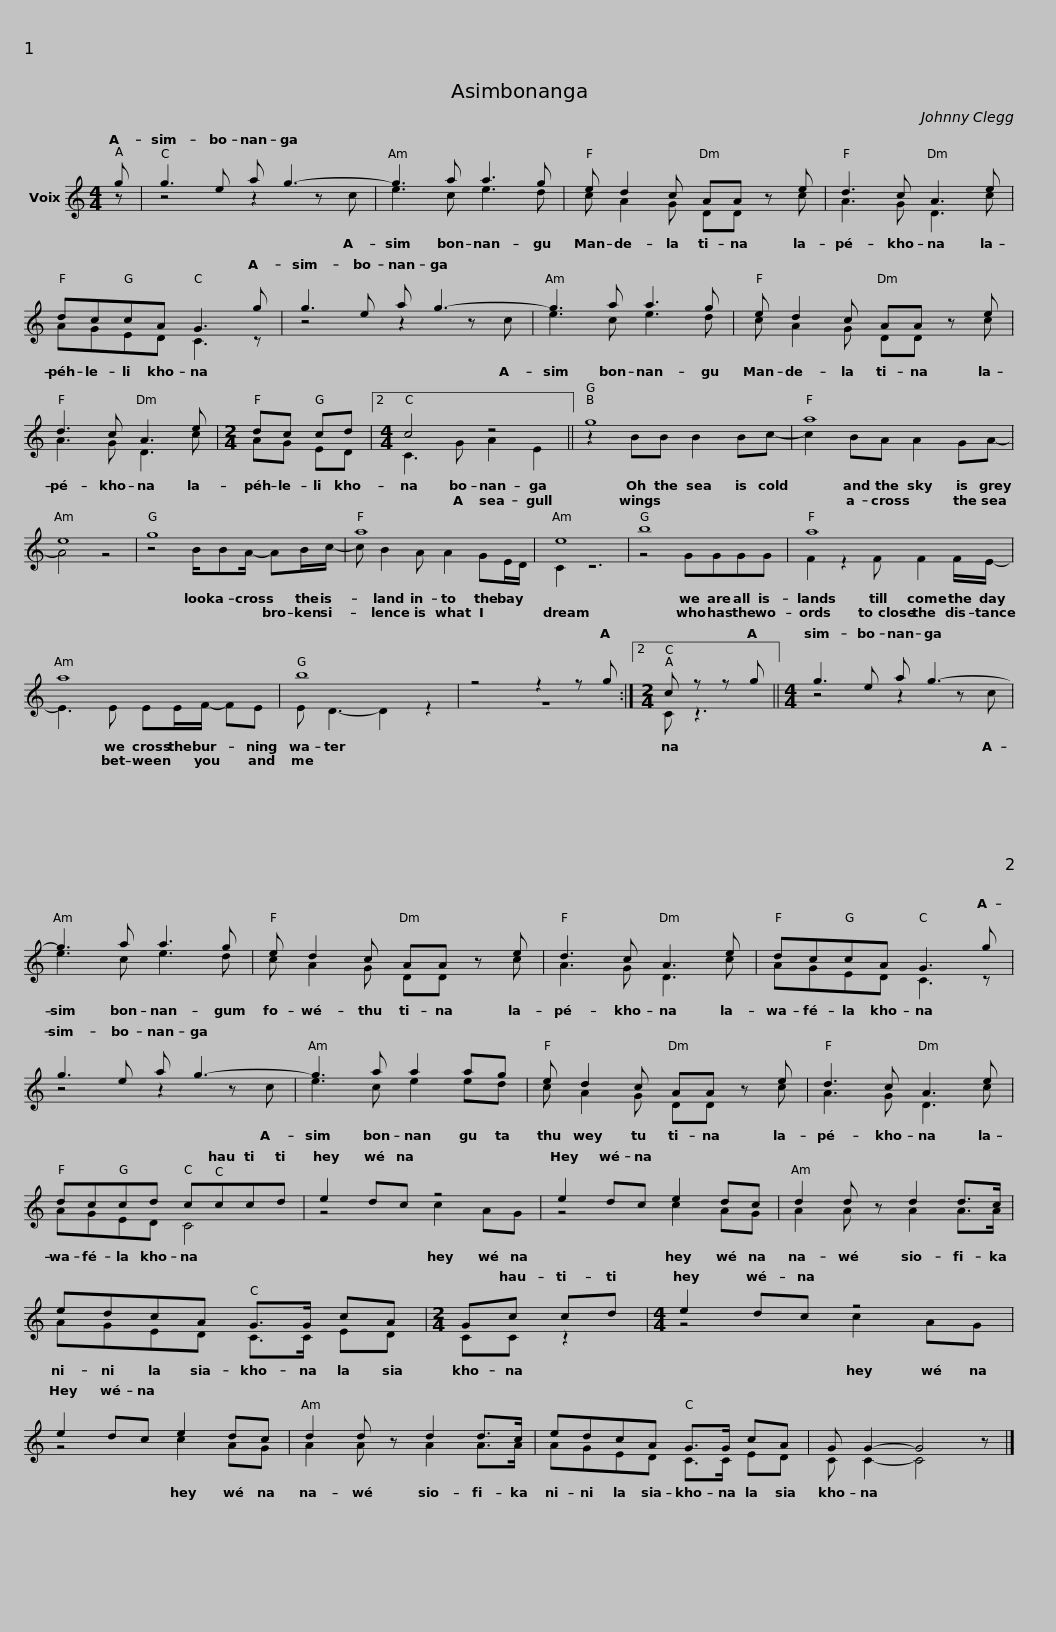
X:1
%%score ( 1 2 )
L:1/8
M:4/4
I:linebreak $
K:C
V:1 treble
V:2 treble
V:1
 g | g3 e a g3- | g3 a a3 g | e d2 c AA z e | d3 c A3 e | %5
 dccA G3 g |$ g3 e a g3- | g3 a a3 g | e d2 c AA z e | d3 c A3 e | %10
[M:2/4] dc cd |2[M:4/4] c4 z4 ||$ g8 | a8 | e8 | %15
 g8 | a8 |$ e8 | b8 | a8 | %20
 a8 | b8 | z4 z2 z g :|2$[M:2/4] c z z g ||[M:4/4] g3 e a g3- | %25
 g3 a a3 g | e d2 c AA z e | d3 c A3 e | dccA G3 g |$ g3 e a g3- | %30
 g3 a a2 ag | e d2 c AA z e | d3 c A3 e | dccd cccd |$ e2 dc z4 | %35
 e2 dc e2 dc | d2 d z d2 d>c | edcA G>G cA |[M:2/4] Gc cd |$[M:4/4] e2 dc z4 | %40
 e2 dc e2 dc | d2 d z d2 d>c | edcA G>G cA | G G2- G4 z |] %44
V:2
 z | z4 z2 z c | e3 c e3 d | c A2 G DD z c | A3 G D3 c | %5
 AGED C3 z |$ z4 z2 z c | e3 c e3 d | c A2 G DD z c | A3 G D3 c | %10
[M:2/4] AG ED |2[M:4/4] C3 G A2 E2 ||$ z2 BB B2 Bc- | c2 BA A2 GA- | A4 z4 | %15
 z4 B/BA/- AB/c/- | c B2 A A2 GE/D/ |$ C2 z6 | z4 GGGG | F2 z2 F F2 F/E/- | %20
 E3 E EE/F/- FE | E D3- D2 z2 | z8 :|2$[M:2/4] C z3 ||[M:4/4] z4 z2 z c | %25
 e3 c e3 d | c A2 G DD z c | A3 G D3 c | AGED C3 z |$ z4 z2 z c | %30
 e3 c e2 ed | c A2 G DD z c | A3 G D3 c | AGED C4 |$ z4 c2 AG | %35
 z4 c2 AG | A2 A z A2 A>A | AGED C>C ED |[M:2/4] CC z2 |$[M:4/4] z4 c2 AG | %40
 z4 c2 AG | A2 A z A2 A>A | AGED C>C ED | C C2- C4 z |] %44
